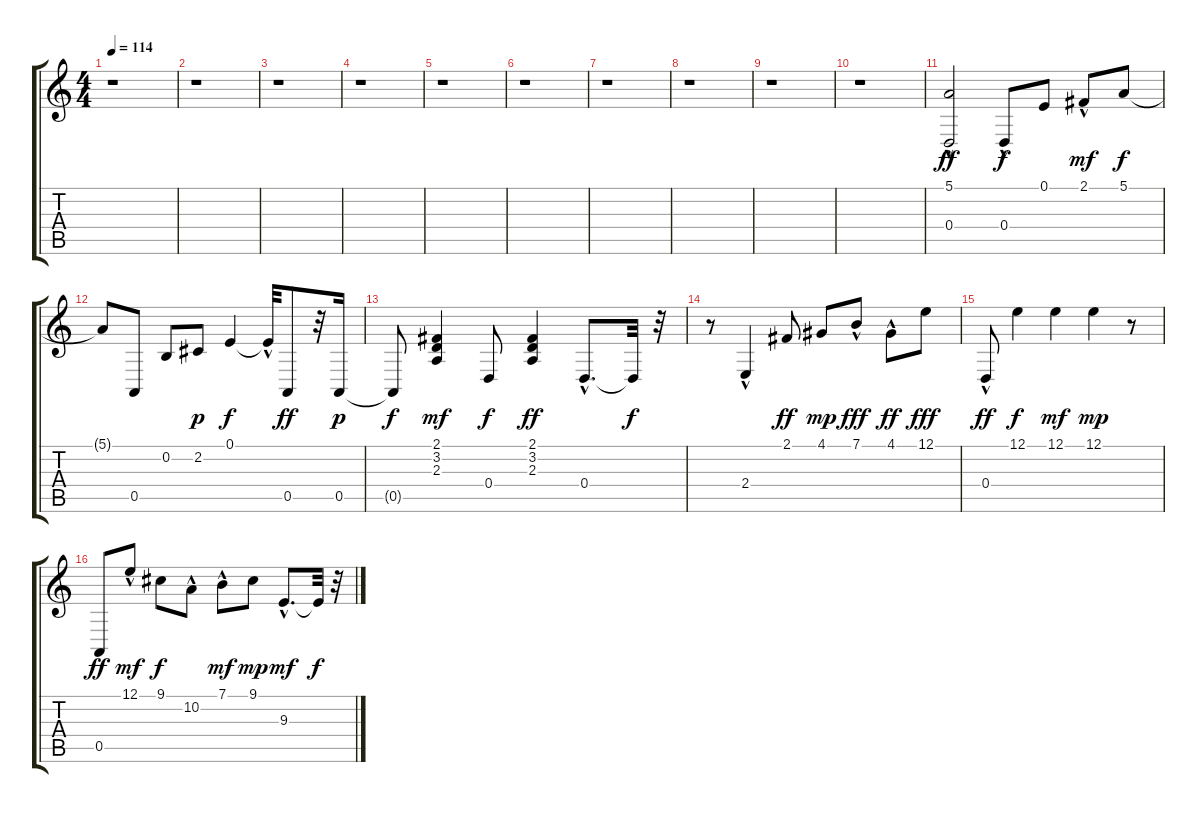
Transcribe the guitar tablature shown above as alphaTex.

\track "" {instrument acousticgrandpiano}
\staff {score tabs}
\tuning (E4 B3 G3 D3 A2 E2) {hide}
\ts (4 4)
\tempo 114
\clef g2
\ks c
r.1{dy f} |
r.1 |
r.1 |
r.1 |
r.1 |
r.1 |
r.1 |
r.1 |
r.1 |
r.1 |
(5.1 0.4{hac}).2{dy ff} 0.4{hac}.8{dy f} 0.1.8 2.1{hac}.8{dy mf} 5.1.8{dy f} |
5.1{t}.8 0.5.8 0.2.8 2.2.8{dy p} 0.1.4{dy f} 0.1{hac t}.32 0.5.8{dy ff} r.32 0.5.16{dy p} |
0.5{t}.8{dy f} (2.1 3.2 2.3).4{dy mf} 0.4.8{dy f} (2.1 3.2 2.3).4{dy ff} 0.4{hac}.8{d} 0.4{t}.32{dy f} r.32 |
r.8 2.4{hac}.4 2.1.8{dy ff} 4.1.8{dy mp} 7.1{hac}.8{dy fff} 4.1{hac}.8{dy ff} 12.1.8{dy fff} |
0.4{hac}.8{dy ff} 12.1.4{dy f} 12.1.4{dy mf} 12.1.4{dy mp} r.8 |
0.5.8{dy ff} 12.1{hac}.8{dy mf} 9.1.8{dy f} 10.2{hac}.8 7.1{hac}.8{dy mf} 9.1.8{dy mp} 9.3{hac}.8{d dy mf} 9.3{t}.32{dy f} r.32
